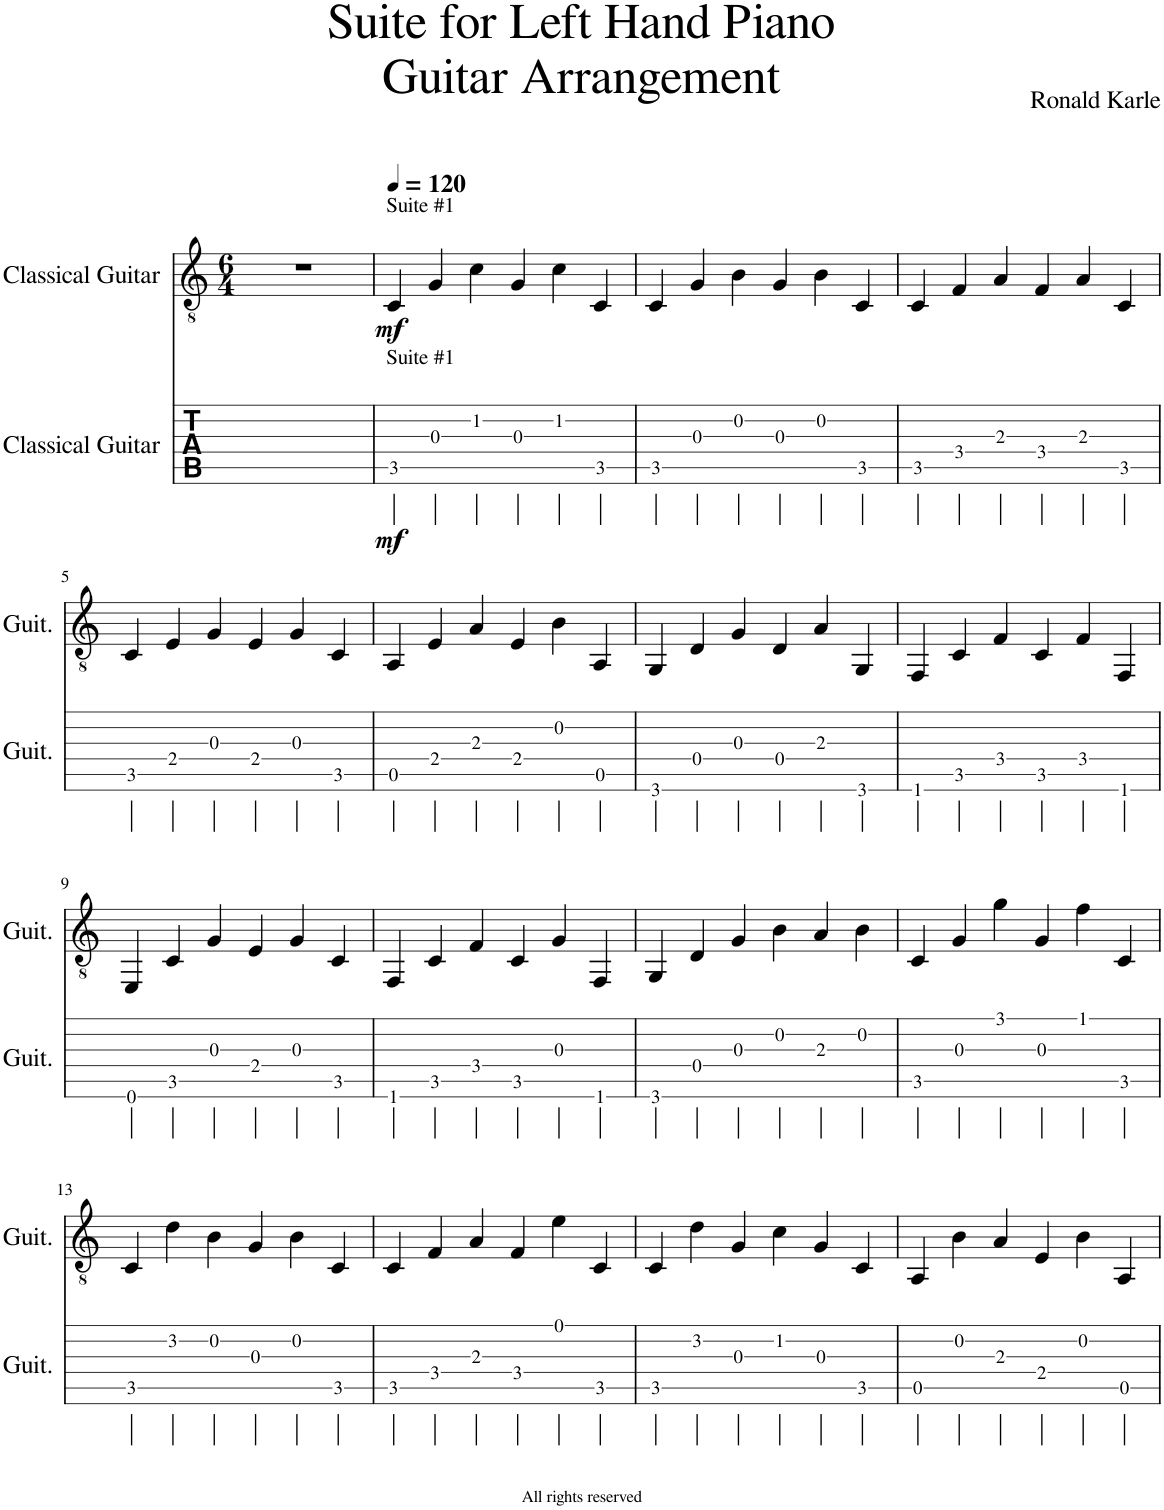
**kern	**dynam	**kern	**dynam
*part2	*part2	*part1	*part1
*staff2	*staff2	*staff1	*staff1
*I"Classical Guitar	*	*I"Classical Guitar	*
*I'Guit.	*	*I'Guit.	*
*stria6	*	*	*
*	*	*clefGv2	*
*k[]	*	*k[]	*
*M6/4	*	*M6/4	*
=1	=1	=1	=1
1.r	.	1.r	.
=2	=2	=2	=2
*	*	*MM120	*
!	!	!LO:TX:a:t=Suite #1	!
!LO:TX:a:t=Suite #1	!	!	!
!	!LO:DY:b	!	!LO:DY:b
4C\	mf	4C/	mf
4G\	.	4G/	.
4c\	.	4c\	.
4G\	.	4G/	.
4c\	.	4c\	.
4C\	.	4C/	.
=3	=3	=3	=3
4C\	.	4C/	.
4G\	.	4G/	.
4B\	.	4B\	.
4G\	.	4G/	.
4B\	.	4B\	.
4C\	.	4C/	.
=4	=4	=4	=4
4C\	.	4C/	.
4F\	.	4F/	.
4A\	.	4A/	.
4F\	.	4F/	.
4A\	.	4A/	.
4C\	.	4C/	.
!!LO:LB:g=z
=5	=5	=5	=5
4C\	.	4C/	.
4E\	.	4E/	.
4G\	.	4G/	.
4E\	.	4E/	.
4G\	.	4G/	.
4C\	.	4C/	.
=6	=6	=6	=6
4AA\	.	4AA/	.
4E\	.	4E/	.
4A\	.	4A/	.
4E\	.	4E/	.
4B\	.	4B\	.
4AA\	.	4AA/	.
=7	=7	=7	=7
4GG\	.	4GG/	.
4D\	.	4D/	.
4G\	.	4G/	.
4D\	.	4D/	.
4A\	.	4A/	.
4GG\	.	4GG/	.
=8	=8	=8	=8
4FF\	.	4FF/	.
4C\	.	4C/	.
4F\	.	4F/	.
4C\	.	4C/	.
4F\	.	4F/	.
4FF\	.	4FF/	.
!!LO:LB:g=z
=9	=9	=9	=9
4EE\	.	4EE/	.
4C\	.	4C/	.
4G\	.	4G/	.
4E\	.	4E/	.
4G\	.	4G/	.
4C\	.	4C/	.
=10	=10	=10	=10
4FF\	.	4FF/	.
4C\	.	4C/	.
4F\	.	4F/	.
4C\	.	4C/	.
4G\	.	4G/	.
4FF\	.	4FF/	.
=11	=11	=11	=11
4GG\	.	4GG/	.
4D\	.	4D/	.
4G\	.	4G/	.
4B\	.	4B\	.
4A\	.	4A/	.
4B\	.	4B\	.
=12	=12	=12	=12
4C\	.	4C/	.
4G\	.	4G/	.
4g\	.	4g\	.
4G\	.	4G/	.
4f\	.	4f\	.
4C\	.	4C/	.
!!LO:LB:g=z
=13	=13	=13	=13
4C\	.	4C/	.
4d\	.	4d\	.
4B\	.	4B\	.
4G\	.	4G/	.
4B\	.	4B\	.
4C\	.	4C/	.
=14	=14	=14	=14
4C\	.	4C/	.
4F\	.	4F/	.
4A\	.	4A/	.
4F\	.	4F/	.
4e\	.	4e\	.
4C\	.	4C/	.
=15	=15	=15	=15
4C\	.	4C/	.
4d\	.	4d\	.
4G\	.	4G/	.
4c\	.	4c\	.
4G\	.	4G/	.
4C\	.	4C/	.
=16	=16	=16	=16
4AA\	.	4AA/	.
4B\	.	4B\	.
4A\	.	4A/	.
4E\	.	4E/	.
4B\	.	4B\	.
4AA\	.	4AA/	.
=	=	=	=
*-	*-	*-	*-
